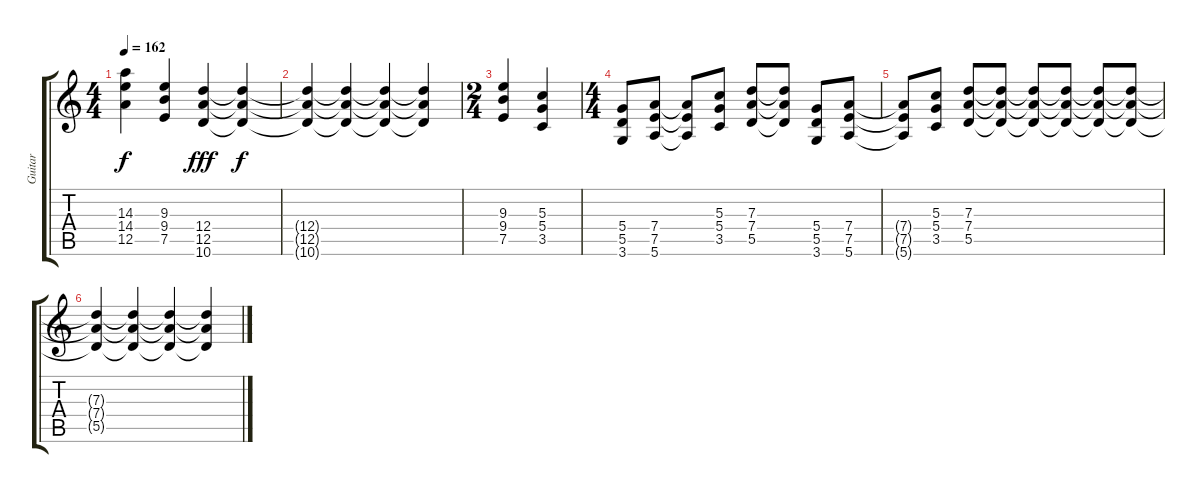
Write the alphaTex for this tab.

\track ("Guitar" "Guitar") {instrument overdrivenguitar}
\staff {score tabs}
\tuning (E4 B3 G3 D3 A2 E2) {hide}
\ts (4 4)
\tempo 162
\clef g2
\ks c
(14.3 14.4 12.5).4{dy f} (9.3 9.4 7.5).4 (12.4 12.5 10.6).4{dy fff} (12.4{t} 12.5{t} 10.6{t}).4{dy f} |
(12.4{t} 12.5{t} 10.6{t}).4 (12.4{t} 12.5{t} 10.6{t}).4 (12.4{t} 12.5{t} 10.6{t}).4 (12.4{t} 12.5{t} 10.6{t}).4 |
\ts (2 4)
(9.3 9.4 7.5).4 (5.3 5.4 3.5).4 |
\ts (4 4)
(5.4 5.5 3.6).8 (7.4 7.5 5.6).8 (7.4{t} 7.5{t} 5.6{t}).8 (5.3 5.4 3.5).8 (7.3 7.4 5.5).8 (7.3{t} 7.4{t} 5.5{t}).8 (5.4 5.5 3.6).8 (7.4 7.5 5.6).8 |
(7.4{t} 7.5{t} 5.6{t}).8 (5.3 5.4 3.5).8 (7.3 7.4 5.5).8 (7.3{t} 7.4{t} 5.5{t}).8 (7.3{t} 7.4{t} 5.5{t}).8 (7.3{t} 7.4{t} 5.5{t}).8 (7.3{t} 7.4{t} 5.5{t}).8 (7.3{t} 7.4{t} 5.5{t}).8 |
(7.3{t} 7.4{t} 5.5{t}).4 (7.3{t} 7.4{t} 5.5{t}).4 (7.3{t} 7.4{t} 5.5{t}).4 (7.3{t} 7.4{t} 5.5{t}).4
